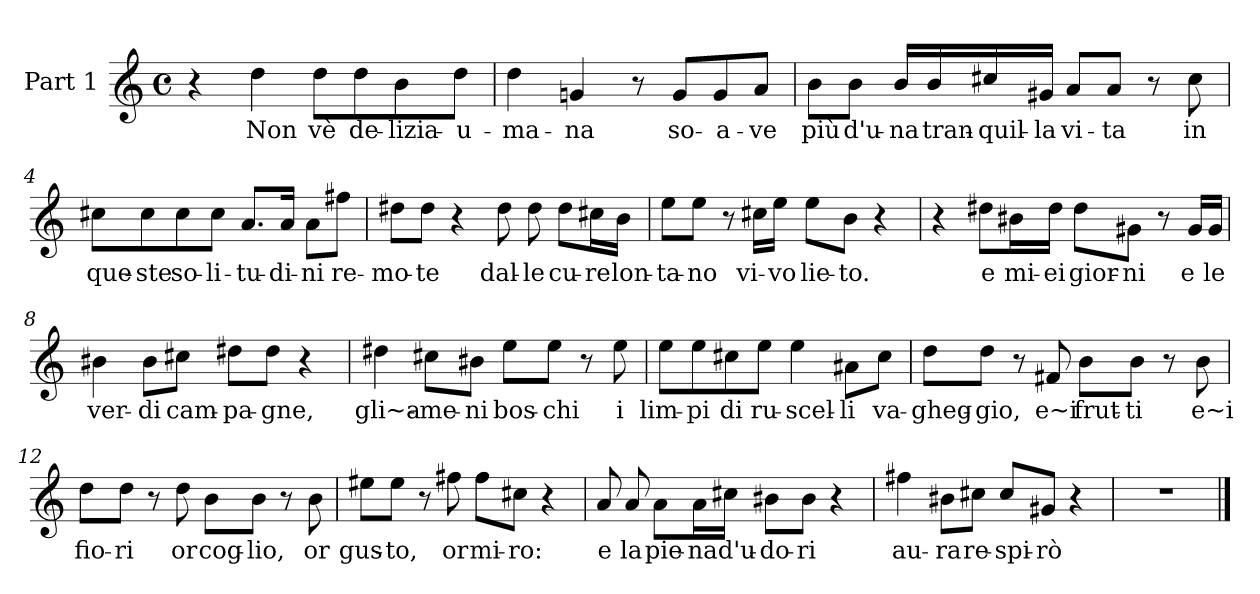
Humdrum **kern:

**kern	**text
*part1	*part1
*staff1	*staff1
*I"Part 1	*
*clefG2	*
*k[]	*
*M4/4	*
*met(c)	*
=1	=1
4r	.
!	!LO:LY:b
4dd\	Non
!	!LO:LY:b
8dd\L	vè
!	!LO:LY:b
8dd\	de-
!	!LO:LY:b
8b\	-lizia-
!	!LO:LY:b
8dd\J	-u-
=2	=2
!	!LO:LY:b
4dd\	-ma-
!	!LO:LY:b
4gn/	-na
8r	.
!	!LO:LY:b
8g/L	so-
!	!LO:LY:b
8g/	-a-
!	!LO:LY:b
8a/J	-ve
=3	=3
!	!LO:LY:b
8b\L	più
!	!LO:LY:b
8b\J	d'u-
!	!LO:LY:b
16b/LL	-na
!	!LO:LY:b
16b/	tran-
!	!LO:LY:b
16cc#X/	-quil-
!	!LO:LY:b
16g#X/JJ	-la
!	!LO:LY:b
8a/L	vi-
!	!LO:LY:b
8a/J	-ta
8r	.
!	!LO:LY:b
8cc#\	in
!!LO:LB:g=z
=4	=4
!	!LO:LY:b
8cc#X\L	que-
!	!LO:LY:b
8cc#\	-ste
!	!LO:LY:b
8cc#\	so-
!	!LO:LY:b
8cc#\J	-li-
!	!LO:LY:b
8.a/L	-tu-
!	!LO:LY:b
16a/Jk	-di-
!	!LO:LY:b
8a\L	-ni
!	!LO:LY:b
8ff#X\J	re-
=5	=5
!	!LO:LY:b
8dd#X\L	-mo-
!	!LO:LY:b
8dd#\J	-te
4r	.
!	!LO:LY:b
8dd#\	dal-
!	!LO:LY:b
8dd#\	-le
!	!LO:LY:b
8dd#\L	cu-
!	!LO:LY:b
16cc#X\L	-re
!	!LO:LY:b
16b\JJ	lon-
=6	=6
!	!LO:LY:b
8ee\L	-ta-
!	!LO:LY:b
8ee\J	-no
8r	.
!	!LO:LY:b
16cc#X\LL	vi-
!	!LO:LY:b
16ee\JJ	-vo
!	!LO:LY:b
8ee\L	lie-
!	!LO:LY:b
8b\J	-to.
4r	.
!!LO:LB:g=z
=7	=7
4r	.
!	!LO:LY:b
8dd#X\L	e
!	!LO:LY:b
16b#X\L	mi-
!	!LO:LY:b
16dd#\JJ	-ei
!	!LO:LY:b
8dd#\L	gior-
!	!LO:LY:b
8g#X\J	-ni
8r	.
!	!LO:LY:b
16g#/LL	e
!	!LO:LY:b
16g#/JJ	le
=8	=8
!	!LO:LY:b
4b#X\	ver-
!	!LO:LY:b
8b#\L	-di
!	!LO:LY:b
8cc#X\J	cam-
!	!LO:LY:b
8dd#X\L	-pa-
!	!LO:LY:b
8dd#\J	-gne,
4r	.
=9	=9
!	!LO:LY:b
4dd#X\	gli~a-
!	!LO:LY:b
8cc#X\L	-me-
!	!LO:LY:b
8b#X\J	-ni
!	!LO:LY:b
8ee\L	bos-
!	!LO:LY:b
8ee\J	-chi
8r	.
!	!LO:LY:b
8ee\	i
=10	=10
!	!LO:LY:b
8ee\L	lim-
!	!LO:LY:b
8ee\	-pi
!	!LO:LY:b
8cc#X\	di
!	!LO:LY:b
8ee\J	ru-
!	!LO:LY:b
4ee\	-scel-
!	!LO:LY:b
8a#X\L	-li
!	!LO:LY:b
8cc#\J	va-
!!LO:LB:g=z
=11	=11
!	!LO:LY:b
8dd\L	-gheg-
!	!LO:LY:b
8dd\J	-gio,
8r	.
!	!LO:LY:b
8f#X/	e~i
!	!LO:LY:b
8b\L	frut-
!	!LO:LY:b
8b\J	-ti
8r	.
!	!LO:LY:b
8b\	e~i
=12	=12
!	!LO:LY:b
8dd\L	fio-
!	!LO:LY:b
8dd\J	-ri
8r	.
!	!LO:LY:b
8dd\	or
!	!LO:LY:b
8b\L	cog-
!	!LO:LY:b
8b\J	-lio,
8r	.
!	!LO:LY:b
8b\	or
=13	=13
!	!LO:LY:b
8ee#X\L	gus-
!	!LO:LY:b
8ee#\J	-to,
8r	.
!	!LO:LY:b
8ff#X\	or
!	!LO:LY:b
8ff#\L	mi-
!	!LO:LY:b
8cc#X\J	-ro:
4r	.
=14	=14
!	!LO:LY:b
8a/	e
!	!LO:LY:b
8a/	la
!	!LO:LY:b
8a\L	pie-
!	!LO:LY:b
16a\L	-na
!	!LO:LY:b
16cc#X\JJ	d'u-
!	!LO:LY:b
8b#X\L	-do-
!	!LO:LY:b
8b#\J	-ri
4r	.
!!LO:LB:g=z
=15	=15
!	!LO:LY:b
4ff#X\	au-
!	!LO:LY:b
8b#X\L	-ra
!	!LO:LY:b
8cc#X\J	re-
!	!LO:LY:b
8cc#/L	-spi-
!	!LO:LY:b
8g#X/J	-rò
4r	.
=16	=16
1r	.
==	==
*-	*-
